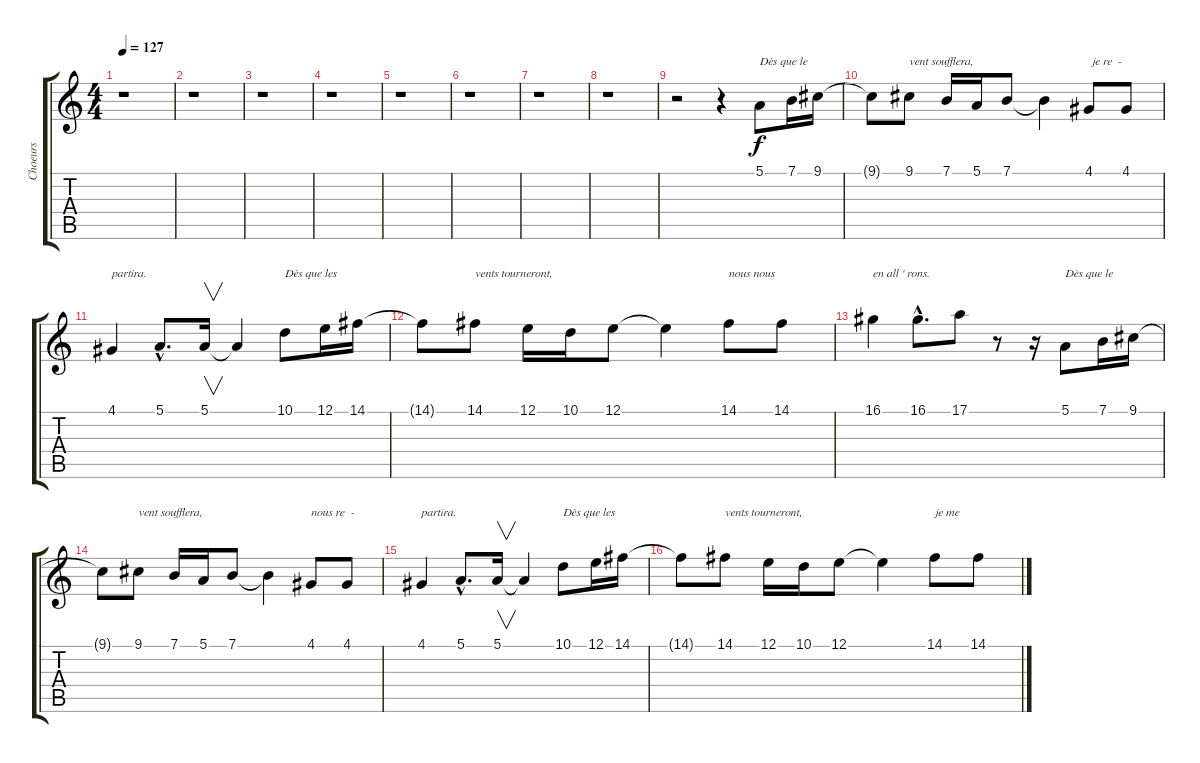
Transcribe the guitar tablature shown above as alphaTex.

\track ("Choeurs" "Choeurs") {instrument voiceoohs}
\staff {score tabs}
\tuning (E4 B3 G3 D3 A2 E2) {hide}
\ts (4 4)
\tempo 127
\clef g2
\ks c
r.1{dy f} |
r.1 |
r.1 |
r.1 |
r.1 |
r.1 |
r.1 |
r.1 |
r.2 r.4 5.1.8{txt "Dès que le"} 7.1.16 9.1.16 |
9.1{t}.8 9.1.8{txt "vent soufflera, "} 7.1.16 5.1.16 7.1.8 7.1{t}.4 4.1.8{txt " je re  -"} 4.1.8 |
4.1.4{txt "partira."} 5.1{hac}.8{d} 5.1.16{v} 5.1{t}.4 10.1.8{txt "Dès que les "} 12.1.16 14.1.16 |
14.1{t}.8 14.1.8{txt "vents tourneront,"} 12.1.16 10.1.16 12.1.8 12.1{t}.4 14.1.8{txt "nous nous"} 14.1.8 |
16.1.4{txt "en all ' rons."} 16.1{hac}.8{d} 17.1.8 r.8 r.16 5.1.8{txt "Dès que le"} 7.1.16 9.1.16 |
9.1{t}.8 9.1.8{txt "vent soufflera,"} 7.1.16 5.1.16 7.1.8 7.1{t}.4 4.1.8{txt "nous re  -"} 4.1.8 |
4.1.4{txt "partira."} 5.1{hac}.8{d} 5.1.16{v} 5.1{t}.4 10.1.8{txt "Dès que les"} 12.1.16 14.1.16 |
14.1{t}.8 14.1.8{txt "vents tourneront,"} 12.1.16 10.1.16 12.1.8 12.1{t}.4 14.1.8{txt "je me"} 14.1.8
